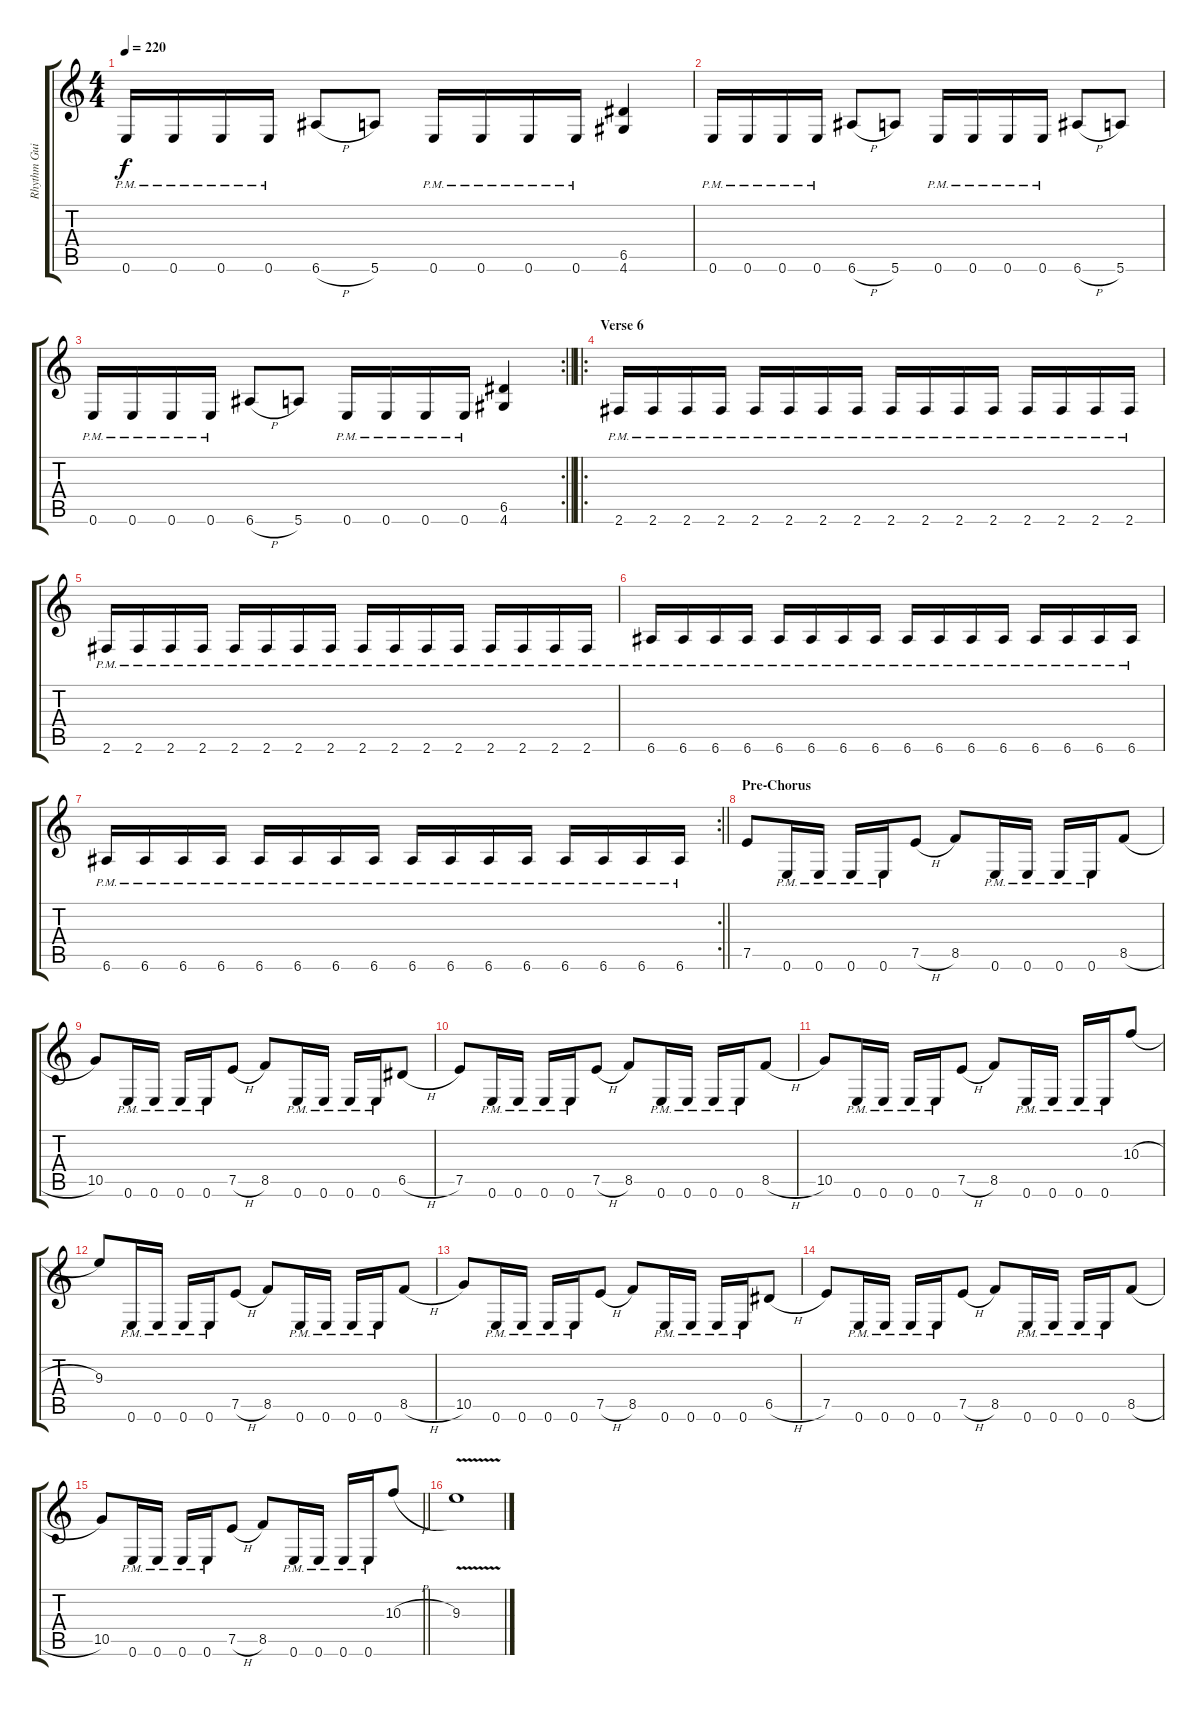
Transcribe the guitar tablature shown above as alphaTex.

\track ("Rhythm Guitar" "Rhythm Gui") {instrument distortionguitar}
\staff {score tabs}
\tuning (E4 B3 G3 D3 A2 E2) {hide}
\ts (4 4)
\tempo 220
\clef g2
\ks c
0.6{pm}.16{dy f} 0.6{pm}.16 0.6{pm}.16 0.6{pm}.16 6.6{h}.8 5.6.8 0.6{pm}.16 0.6{pm}.16 0.6{pm}.16 0.6{pm}.16 (6.5 4.6).4 |
0.6{pm}.16 0.6{pm}.16 0.6{pm}.16 0.6{pm}.16 6.6{h}.8 5.6.8 0.6{pm}.16 0.6{pm}.16 0.6{pm}.16 0.6{pm}.16 6.6{h}.8 5.6.8 |
\rc 2
\barLineRight lightlight
0.6{pm}.16 0.6{pm}.16 0.6{pm}.16 0.6{pm}.16 6.6{h}.8 5.6.8 0.6{pm}.16 0.6{pm}.16 0.6{pm}.16 0.6{pm}.16 (6.5 4.6).4 |
\ro
\section ("" "Verse 6")
2.6{pm}.16 2.6{pm}.16 2.6{pm}.16 2.6{pm}.16 2.6{pm}.16 2.6{pm}.16 2.6{pm}.16 2.6{pm}.16 2.6{pm}.16 2.6{pm}.16 2.6{pm}.16 2.6{pm}.16 2.6{pm}.16 2.6{pm}.16 2.6{pm}.16 2.6{pm}.16 |
2.6{pm}.16 2.6{pm}.16 2.6{pm}.16 2.6{pm}.16 2.6{pm}.16 2.6{pm}.16 2.6{pm}.16 2.6{pm}.16 2.6{pm}.16 2.6{pm}.16 2.6{pm}.16 2.6{pm}.16 2.6{pm}.16 2.6{pm}.16 2.6{pm}.16 2.6{pm}.16 |
6.6{pm}.16 6.6{pm}.16 6.6{pm}.16 6.6{pm}.16 6.6{pm}.16 6.6{pm}.16 6.6{pm}.16 6.6{pm}.16 6.6{pm}.16 6.6{pm}.16 6.6{pm}.16 6.6{pm}.16 6.6{pm}.16 6.6{pm}.16 6.6{pm}.16 6.6{pm}.16 |
\rc 2
\barLineRight lightlight
6.6{pm}.16 6.6{pm}.16 6.6{pm}.16 6.6{pm}.16 6.6{pm}.16 6.6{pm}.16 6.6{pm}.16 6.6{pm}.16 6.6{pm}.16 6.6{pm}.16 6.6{pm}.16 6.6{pm}.16 6.6{pm}.16 6.6{pm}.16 6.6{pm}.16 6.6{pm}.16 |
\section ("" "Pre-Chorus")
7.5.8 0.6{pm}.16 0.6{pm}.16 0.6{pm}.16 0.6{pm}.16 7.5{h}.8 8.5.8 0.6{pm}.16 0.6{pm}.16 0.6{pm}.16 0.6{pm}.16 8.5{h}.8 |
10.5.8 0.6{pm}.16 0.6{pm}.16 0.6{pm}.16 0.6{pm}.16 7.5{h}.8 8.5.8 0.6{pm}.16 0.6{pm}.16 0.6{pm}.16 0.6{pm}.16 6.5{h}.8 |
7.5.8 0.6{pm}.16 0.6{pm}.16 0.6{pm}.16 0.6{pm}.16 7.5{h}.8 8.5.8 0.6{pm}.16 0.6{pm}.16 0.6{pm}.16 0.6{pm}.16 8.5{h}.8 |
10.5.8 0.6{pm}.16 0.6{pm}.16 0.6{pm}.16 0.6{pm}.16 7.5{h}.8 8.5.8 0.6{pm}.16 0.6{pm}.16 0.6{pm}.16 0.6{pm}.16 10.3{h}.8 |
9.3.8 0.6{pm}.16 0.6{pm}.16 0.6{pm}.16 0.6{pm}.16 7.5{h}.8 8.5.8 0.6{pm}.16 0.6{pm}.16 0.6{pm}.16 0.6{pm}.16 8.5{h}.8 |
10.5.8 0.6{pm}.16 0.6{pm}.16 0.6{pm}.16 0.6{pm}.16 7.5{h}.8 8.5.8 0.6{pm}.16 0.6{pm}.16 0.6{pm}.16 0.6{pm}.16 6.5{h}.8 |
7.5.8 0.6{pm}.16 0.6{pm}.16 0.6{pm}.16 0.6{pm}.16 7.5{h}.8 8.5.8 0.6{pm}.16 0.6{pm}.16 0.6{pm}.16 0.6{pm}.16 8.5{h}.8 |
\barLineRight lightlight
10.5.8 0.6{pm}.16 0.6{pm}.16 0.6{pm}.16 0.6{pm}.16 7.5{h}.8 8.5.8 0.6{pm}.16 0.6{pm}.16 0.6{pm}.16 0.6{pm}.16 10.3{h}.8 |
9.3{v}.1
